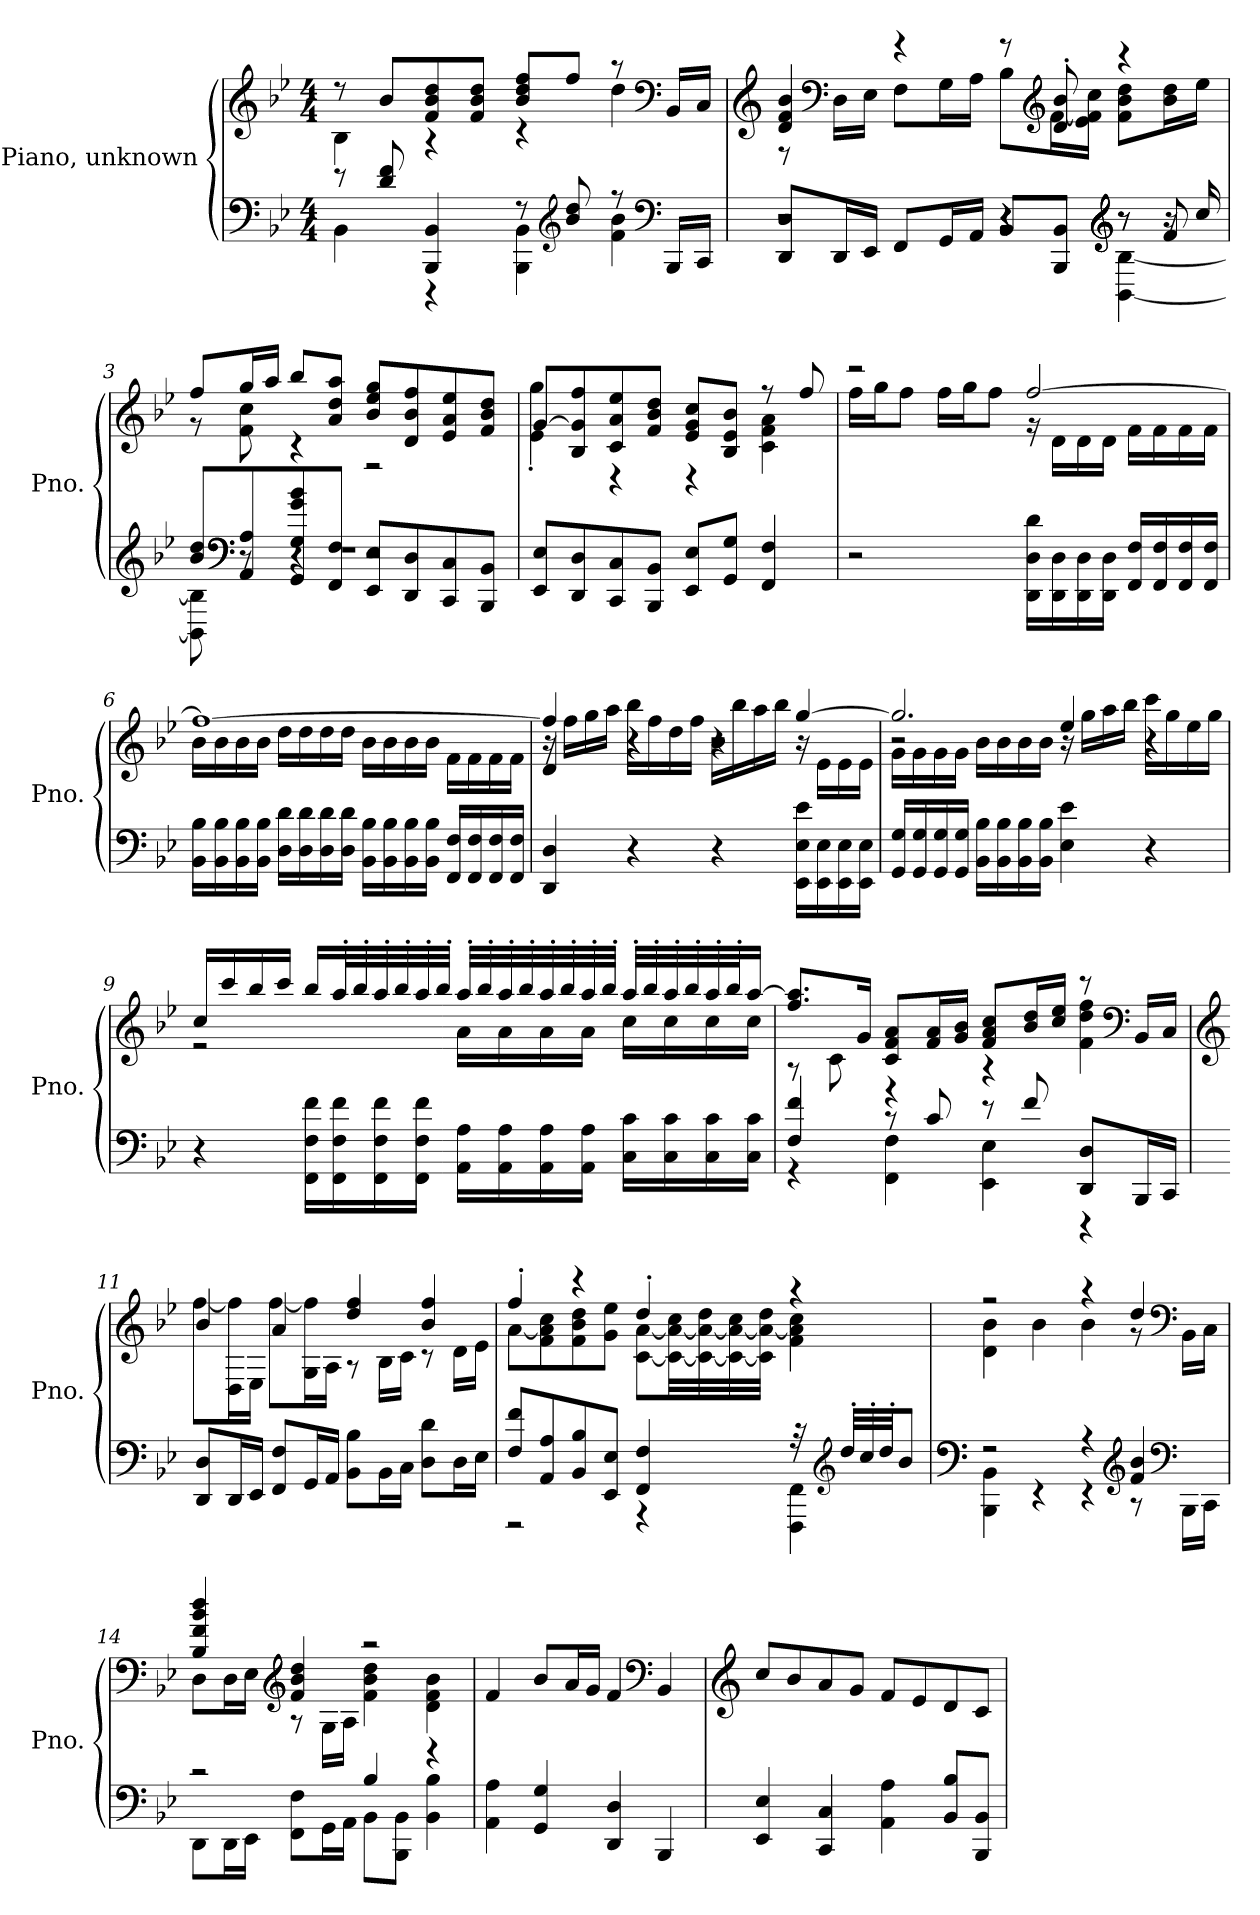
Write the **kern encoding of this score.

**kern	**kern
*part1	*part1
*staff2	*staff1
*I"Piano, unknown	*
*I'Pno.	*
*clefF4	*clefG2
*k[b-e-]	*k[b-e-]
*M4/4	*M4/4
*MM120	*MM120
=1	=1
*^	*^
8r	4BB-\	8r	4B-\
8d/ 8f/	.	8b-/L	.
4BBB-/ 4BB-/	4r	8f/ 8b-/ 8dd/	4r
.	.	8f/ 8b-/ 8dd/J	.
8r	4BBB-\ 4BB-\	8b-/ 8dd/ 8ff/L	4r
*clefG2	*	*	*
8b-/ 8dd/	.	8ff/J	.
8r	4f\ 4b-\	8r	4dd\
*clefF4	*	*clefF4	*
16BBB-/LL	.	16BB-/LL	.
16CC/JJ	.	16C/JJ	.
*v	*v	*	*
=2	=2	=2
*	*clefG2	*
*^	*	*
*	*^	*	*
2r	2r	8DD/ 8D/L	4d/ 4f/ 4b-/	8r
*	*	*	*clefF4	*
.	.	16DD/L	.	16D\LL
.	.	16EE-/JJ	.	16E-\JJ
.	.	8FF/L	4r	8F\L
.	.	16GG/L	.	16G\L
.	.	16AA/JJ	.	16A\JJ
4r	4r	8BB-/L	8r	8B-\L
*	*	*	*clefG2	*
.	.	8BBB-/ 8BB-/J	8d/' 8b-/'	[16f\L
.	.	.	.	16e-\ 16f\] 16cc\JJ
*clefG2	*	*	*	*
8r	[4BB-\ [4B-\	8r	4r	8f\ 8b-\ 8dd\L
8f/	.	16r	.	16b-\ 16dd\L
.	.	16cc/	.	16ee-\JJ
!!LO:LB:g=z	!!
=3	=3	=3	=3	=3
1r	8BB-\] 8B-\]	8b-/ 8dd/L	8ff/L	8r
*clefF4	*	*	*	*
.	8r	8AA/ 8A/	16gg/L	8f\ 8cc\
.	.	.	16aa/JJ	.
.	4r	8GG/ 8G/ 8g/ 8b-/	8bb-/L	4r
.	.	8FF/ 8F/J	8a/ 8dd/ 8aa/J	.
.	2r	8EE-/ 8E-/L	8b-/ 8ee-/ 8gg/L	2r
.	.	8DD/ 8D/	8d/ 8b-/ 8ff/	.
.	.	8CC/ 8C/	8e-/ 8a/ 8ee-/	.
.	.	8BBB-/ 8BB-/J	8f/ 8b-/ 8dd/J	.
*v	*v	*v	*	*
=4	=4	=4
8EE-/ 8E-/L	[8g/L	4e-\' 4gg\'
8DD/ 8D/	8B-/ 8g/] 8ff/	.
8CC/ 8C/	8c/ 8a/ 8ee-/	4r
8BBB-/ 8BB-/J	8f/ 8b-/ 8dd/J	.
8EE-/ 8E-/L	8e-/ 8g/ 8cc/L	4r
8GG/ 8G/J	8B-/ 8e-/ 8b-/J	.
4FF/ 4F/	8r	4c\ 4f\ 4a\
.	8ff/	.
=5	=5	=5
2r	2r	16ff\LL
.	.	16gg\J
.	.	8ff\J
.	.	16ff\LL
.	.	16gg\J
.	.	8ff\J
16DD\ 16D\ 16d\LL	[2ff/	16r
16DD\ 16D\	.	16d\LL
16DD\ 16D\	.	16d\
16DD\ 16D\JJ	.	16d\JJ
16FF/ 16F/LL	.	16f\LL
16FF/ 16F/	.	16f\
16FF/ 16F/	.	16f\
16FF/ 16F/JJ	.	16f\JJ
!!LO:LB:g=z	!!
=6	=6	=6
16BB-\ 16B-\LL	1ff_	16b-\LL
16BB-\ 16B-\	.	16b-\
16BB-\ 16B-\	.	16b-\
16BB-\ 16B-\JJ	.	16b-\JJ
16D\ 16d\LL	.	16dd\LL
16D\ 16d\	.	16dd\
16D\ 16d\	.	16dd\
16D\ 16d\JJ	.	16dd\JJ
16BB-\ 16B-\LL	.	16b-\LL
16BB-\ 16B-\	.	16b-\
16BB-\ 16B-\	.	16b-\
16BB-\ 16B-\JJ	.	16b-\JJ
16FF/ 16F/LL	.	16f\LL
16FF/ 16F/	.	16f\
16FF/ 16F/	.	16f\
16FF/ 16F/JJ	.	16f\JJ
=7	=7	=7
*	*	*^
4DD/ 4D/	4ff/]	16r	4d/
.	.	16ff\LL	.
.	.	16gg\	.
.	.	16aa\JJ	.
4r	4r	16bb-\LL	4r
.	.	16ff\	.
.	.	16dd\	.
.	.	16ff\JJ	.
4r	4r	16b-\LL	2r
.	.	16bb-\	.
.	.	16aa\	.
.	.	16bb-\JJ	.
16EE-\ 16E-\ 16e-\LL	[4gg/	16r	.
16EE-\ 16E-\	.	16e-\LL	.
16EE-\ 16E-\	.	16e-\	.
16EE-\ 16E-\JJ	.	16e-\JJ	.
!!LO:LB:g=z	!!	!!
=8	=8	=8	=8
16GG/ 16G/LL	2.gg/]	16g\LL	2r
16GG/ 16G/	.	16g\	.
16GG/ 16G/	.	16g\	.
16GG/ 16G/JJ	.	16g\JJ	.
16BB-\ 16B-\LL	.	16b-\LL	.
16BB-\ 16B-\	.	16b-\	.
16BB-\ 16B-\	.	16b-\	.
16BB-\ 16B-\JJ	.	16b-\JJ	.
4E-\ 4e-\	.	16r	4ee-/
.	.	16gg\LL	.
.	.	16aa\	.
.	.	16bb-\JJ	.
4r	4r	16ccc\LL	4r
.	.	16gg\	.
.	.	16ee-\	.
.	.	16gg\JJ	.
*	*	*v	*v
!!LO:LB:g=z
=9	=9	=9
4r	16cc/LL	2r
.	16ccc/	.
.	16bb-/	.
.	16ccc/JJ	.
16FF\ 16F\ 16f\LL	16bb-/LL	.
16FF\ 16F\ 16f\	32aa'/L	.
.	32bb-'/	.
16FF\ 16F\ 16f\	32aa'/	.
.	32bb-'/	.
16FF\ 16F\ 16f\JJ	32aa'/	.
.	32bb-'/JJJ	.
16AA\ 16A\LL	32aa'/LLL	16a\LL
.	32bb-'/	.
16AA\ 16A\	32aa'/	16a\
.	32bb-'/	.
16AA\ 16A\	32aa'/	16a\
.	32bb-'/	.
16AA\ 16A\JJ	32aa'/	16a\JJ
.	32bb-'/JJJ	.
16C\ 16c\LL	32aa'/LLL	16cc\LL
.	32bb-'/	.
16C\ 16c\	32aa'/	16cc\
.	32bb-'/	.
16C\ 16c\	32aa'/	16cc\
.	32bb-'/J	.
16C\ 16c\JJ	[16aa/JJ	16cc\JJ
!!LO:LB:g=z	!!
=10	=10	=10
*^	*	*
4F/ 4f/	4r	8.ff/ 8.aa/]L	8r
.	.	.	8c\
.	.	16g/Jk	.
8r	4FF\ 4F\	8c/ 8f/ 8a/L	4r
8c/	.	16f/ 16a/L	.
.	.	16g/ 16b-/JJ	.
8r	4EE-\ 4E-\	8f/ 8a/ 8cc/L	4r
8f/	.	16b-/ 16dd/L	.
.	.	16cc/ 16ee-/JJ	.
8DD/ 8D/L	4r	8r	4f\ 4dd\ 4ff\
*	*	*clefF4	*
16BBB-/L	.	16BB-/LL	.
16CC/JJ	.	16C/JJ	.
*v	*v	*	*
=11	=11	=11
*	*clefG2	*
8DD/ 8D/L	4b-/	[8ff\L
16DD/L	.	16D\ 16ff\]L
16EE-/JJ	.	16E-\JJ
8FF/ 8F/L	4a/	[8ff\L
16GG/L	.	16G\ 16ff\]L
16AA/JJ	.	16A\JJ
8BB-\ 8B-\L	4dd/ 4ff/	8r
16BB-\L	.	16B-\LL
16C\JJ	.	16c\JJ
8D\ 8d\L	4b-/ 4ff/	8r
16D\L	.	16d\LL
16E-\JJ	.	16e-\JJ
!!LO:PB:g=z	!!
=12	=12	=12
*^	*	*
8F/ 8f/L	2r	4ff'/	[8a\L
8AA/ 8A/	.	.	8f\ 8a\] 8cc\
8BB-/ 8B-/	.	4r	8f\ 8b-\ 8dd\
8EE-/ 8E-/J	.	.	8g\ 8ee-\J
4FF/ 4F/	4r	4dd'/	[8c\ [8a\L
.	.	.	32c\_ 32a\_ 32cc\LL
.	.	.	32c\_ 32a\_ 32dd\
.	.	.	32c\_ 32a\_ 32cc\
.	.	.	32c\] 32a\_ 32dd\JJJ
32r	4FFF\ 4FF\	4r	4f\ 4a\] 4cc\
*clefG2	*	*	*
32dd'/LLL	.	.	.
32cc'/	.	.	.
32dd'/JJ	.	.	.
8b-/J	.	.	.
=13	=13	=13	=13
*clefF4	*	*	*
2r	4BBB-\ 4BB-\	2r	4d\ 4b-\
.	4r	.	4b-\
4r	4r	4r	4b-\
*clefG2	*	*	*
4f/ 4b-/	8r	4dd/	8r
*clefF4	*	*clefF4	*
.	16BBB-\LL	.	16BB-\LL
.	16CC\JJ	.	16C\JJ
=14	=14	=14	=14
2r	8DD\L	4B-/ 4f/ 4b-/ 4dd/	8D\L
.	16DD\L	.	16D\L
.	16EE-\JJ	.	16E-\JJ
*	*	*clefG2	*
.	8FF\ 8F\L	4f/ 4b-/ 4dd/	8r
.	16GG\L	.	16G\LL
.	16AA\JJ	.	16A\JJ
4B-/	8BB-\L	2r	4f\ 4b-\ 4dd\
.	8BBB-\ 8BB-\J	.	.
4r	4BB-\ 4B-\	.	4d\ 4f\ 4b-\
*v	*v	*	*
*	*v	*v
!!LO:LB:g=z
=15	=15
4AA\ 4A\	4f/
4GG/ 4G/	8b-/L
.	16a/L
.	16g/JJ
4DD/ 4D/	4f/
*	*clefF4
4BBB-/	4BB-/
=16	=16
*	*clefG2
4EE-/ 4E-/	8cc/L
.	8b-/
4CC/ 4C/	8a/
.	8g/J
4AA\ 4A\	8f/L
.	8e-/
8BB-/ 8B-/L	8d/
8BBB-/ 8BB-/J	8c/J
=	=
*-	*-
